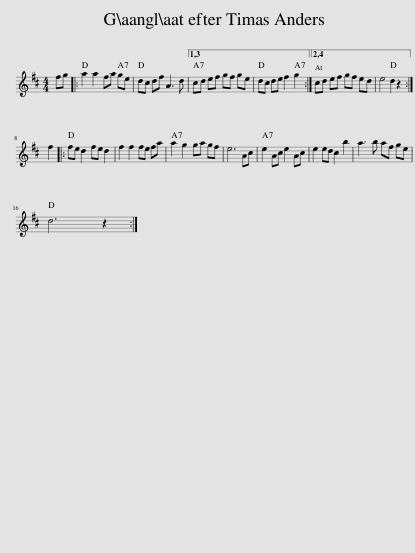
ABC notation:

X:1
L:1/8
M:4/4
I:linebreak $
K:D
V:1 treble
V:1
 fg |: a2 a2 fa ge | dc df A3 d |1,3 cd ef gf ge | dc de f2 g2 :|2,4 %5
 cd ef gf ed | e4 d2 z2 :|$ f2 |: fe d2 fe d2 | f2 f2 fe fa | %10
 a2 g2 ga gf | e6 Ac | e2 Ac e2 Ac | e2 ed c2 b2 | a3 b af ge |$ %15
 d6 z2 :| %16
